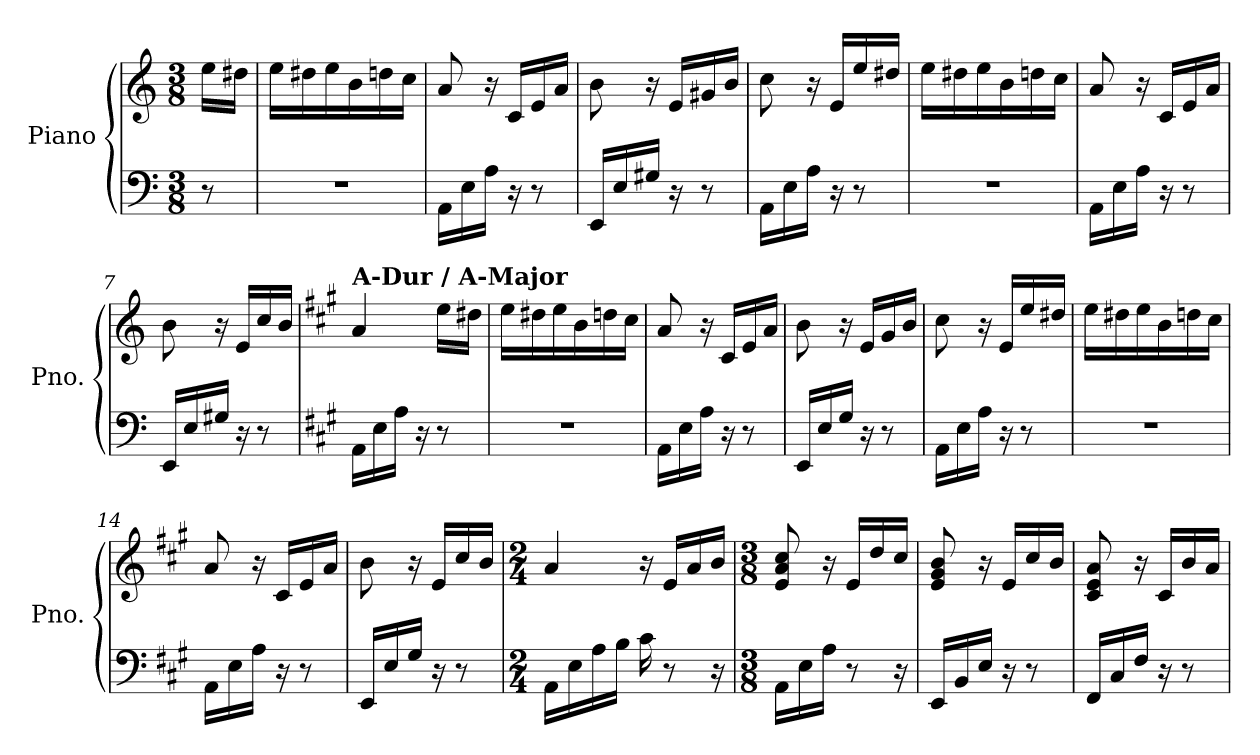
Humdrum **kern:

**kern	**kern
*part1	*part1
*staff2	*staff1
*I"Piano	*
*I'Pno.	*
*clefF4	*clefG2
*k[]	*k[]
*M3/8	*M3/8
*MM75	*MM75
=	=
8r	16ee\LL
.	16dd#X\JJ
=1	=1
4.r	16ee\LL
.	16dd#X\
.	16ee\
.	16b\
.	16ddn\
.	16cc\JJ
=2	=2
16AA\LL	8a/
16E\	.
16A\JJ	16r
16r	16c/LL
8r	16e/
.	16a/JJ
=3	=3
16EE/LL	8b\
16E/	.
16G#X/JJ	16r
16r	16e/LL
8r	16g#X/
.	16b/JJ
=4	=4
16AA\LL	8cc\
16E\	.
16A\JJ	16r
16r	16e/LL
8r	16ee/
.	16dd#X/JJ
=5	=5
4.r	16ee\LL
.	16dd#X\
.	16ee\
.	16b\
.	16ddn\
.	16cc\JJ
=6	=6
16AA\LL	8a/
16E\	.
16A\JJ	16r
16r	16c/LL
8r	16e/
.	16a/JJ
!!LO:LB:g=z
=7	=7
16EE/LL	8b\
16E/	.
16G#X/JJ	16r
16r	16e/LL
8r	16cc/
.	16b/JJ
=8	=8
*k[f#c#g#]	*k[f#c#g#]
!	!LO:TX:a:B:t=A-Dur / A-Major
16AA\LL	4a/
16E\	.
16A\JJ	.
16r	.
8r	16ee\LL
.	16dd#X\JJ
=9	=9
4.r	16ee\LL
.	16dd#X\
.	16ee\
.	16b\
.	16ddn\
.	16cc#\JJ
=10	=10
16AA\LL	8a/
16E\	.
16A\JJ	16r
16r	16c#/LL
8r	16e/
.	16a/JJ
=11	=11
16EE/LL	8b\
16E/	.
16G#/JJ	16r
16r	16e/LL
8r	16g#/
.	16b/JJ
=12	=12
16AA\LL	8cc#\
16E\	.
16A\JJ	16r
16r	16e/LL
8r	16ee/
.	16dd#X/JJ
=13	=13
4.r	16ee\LL
.	16dd#X\
.	16ee\
.	16b\
.	16ddn\
.	16cc#\JJ
!!LO:LB:g=z
=14	=14
16AA\LL	8a/
16E\	.
16A\JJ	16r
16r	16c#/LL
8r	16e/
.	16a/JJ
=15	=15
16EE/LL	8b\
16E/	.
16G#/JJ	16r
16r	16e/LL
8r	16cc#/
.	16b/JJ
=16	=16
*M2/4	*M2/4
16AA\LL	4a/
16E\	.
16A\	.
16B\JJ	.
16c#\	16r
8r	16e/LL
.	16a/
16r	16b/JJ
=17	=17
*M3/8	*M3/8
16AA\LL	8e/ 8a/ 8cc#/
16E\	.
16A\JJ	16r
8r	16e/LL
.	16dd/
16r	16cc#/JJ
=18	=18
16EE/LL	8e/ 8g#/ 8b/
16BB/	.
16E/JJ	16r
16r	16e/LL
8r	16cc#/
.	16b/JJ
=19	=19
16FF#/LL	8c#/ 8e/ 8a/
16C#/	.
16F#/JJ	16r
16r	16c#/LL
8r	16b/
.	16a/JJ
=	=
*-	*-
